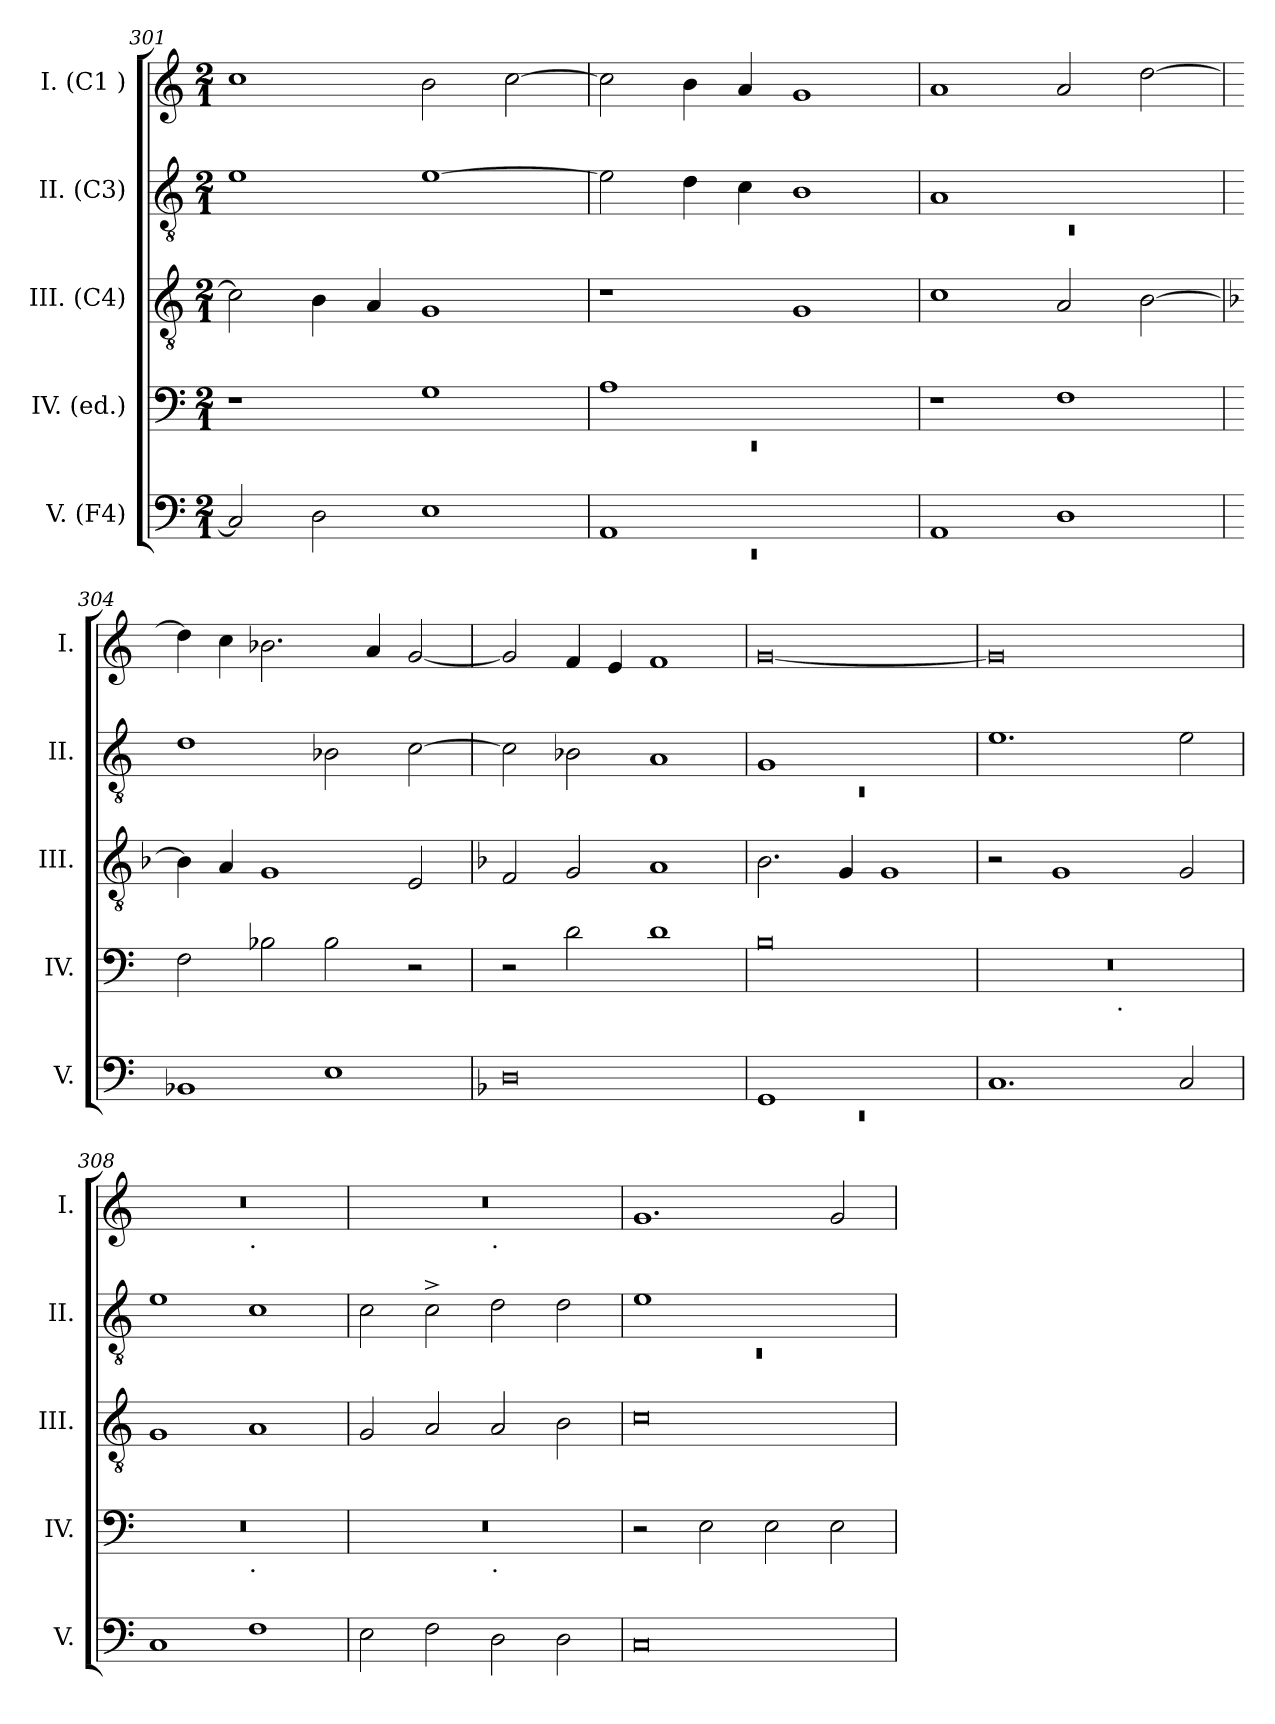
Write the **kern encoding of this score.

**kern	**kern	**kern	**kern	**kern
*part5	*part4	*part3	*part2	*part1
*staff5	*staff4	*staff3	*staff2	*staff1
*I"V. (F4)	*I"IV. (ed.)	*I"III. (C4)	*I"II. (C3)	*I"I. (C1 )
*I'V.	*I'IV.	*I'III.	*I'II.	*I'I.
!!LO:LB:g=z
*clefF4	*clefF4	*clefGv2	*clefGv2	*clefG2
*k[]	*k[]	*k[]	*k[]	*k[]
*C:	*C:	*C:	*C:	*C:
*M2/1	*M2/1	*M2/1	*M2/1	*M2/1
=301	=301	=301	=301	=301
2C/]	1r	2c\]	1e	1cc
2D\	.	4B\	.	.
.	.	4A/	.	.
1E	1G	1G	[>1e	2b\
.	.	.	.	[>2cc\
=302	=302	=302	=302	=302
*^	*^	*	*	*
!	!LO:N:vis=1	!	!LO:N:vis=1	!	!	!
1AA	0rEE	1A	0rEE	1r	2e\]	2cc\]
.	.	.	.	.	4d\	4b\
.	.	.	.	.	4c\	4a/
1ryy	.	1ryy	.	1G	1B	1g
*v	*v	*	*	*	*	*
*	*v	*v	*	*	*
=303	=303	=303	=303	=303
*	*	*	*^	*
!	!	!	!	!LO:N:vis=1	!
1AA	1r	1c	1A	0rC	1a
1D	1F	2A/	1ryy	.	2a/
.	.	[>2B\	.	.	[>2dd\
*	*	*	*v	*v	*
=304	=304	=304	=304	=304
*	*	*k[b-]	*	*
*	*	*F:	*	*
1BB-X	2F\	4B\]	1d	4dd\]
.	.	4A/	.	4cc\
.	2B-X\	1G	.	2.b-\
1E	2B-\	.	2B-\	.
.	.	.	.	4a/
.	2r	2E/	[>2c\	[<2g/
=305	=305	=305	=305	=305
*k[b-]	*	*	*	*
*F:	*	*	*	*
0D	2r	2F/	2c\]	2g/]
.	2d\	2G/	2B-\	4f/
.	.	.	.	4e/
.	1d	1A	1A	1f
!!LO:PB:g=z
=306	=306	=306	=306	=306
*k[]	*	*k[]	*	*
*C:	*	*C:	*	*
*^	*	*	*^	*
!	!LO:N:vis=1	!	!	!	!LO:N:vis=1	!
1GG	0rEE	0B	2.B\	1G	0rC	[<0g
.	.	.	4G/	.	.	.
1ryy	.	.	1G	1ryy	.	.
*v	*v	*	*	*v	*v	*
=307	=307	=307	=307	=307
*	*^	*	*	*
1.C	0r	1ryy	2r	1.e	0g]
.	.	.	1G	.	.
!	!	!LO:TX:b:t=.	!	!	!
.	.	1ryy	.	.	.
2C/	.	.	2G/	2e\	.
=308	=308	=308	=308	=308	=308
*	*	*	*	*	*^
1C	0r	1ryy	1G	1e	0r	1ryy
!	!	!	!	!	!	!LO:TX:b:t=.
!	!	!LO:TX:b:t=.	!	!	!	!
1F	.	1ryy	1A	1c	.	1ryy
=309	=309	=309	=309	=309	=309	=309
2E\	0r	1ryy	2G/	2c\	0r	1ryy
2F\	.	.	2A/	2c^>\	.	.
!	!	!	!	!	!	!LO:TX:b:t=.
!	!	!LO:TX:b:t=.	!	!	!	!
2D\	.	1ryy	2A/	2d\	.	1ryy
2D\	.	.	2B\	2d\	.	.
=310	=310	=310	=310	=310	=310	=310
*	*	*	*	*^	*	*
!	!	!	!	!	!LO:N:vis=1	!	!
*	*v	*v	*	*	*	*v	*v
0C	2r	0c	1e	0rC	1.g
.	2E\	.	.	.	.
.	2E\	.	1ryy	.	.
.	2E\	.	.	.	2g/
*	*	*	*v	*v	*
=	=	=	=	=
*-	*-	*-	*-	*-
